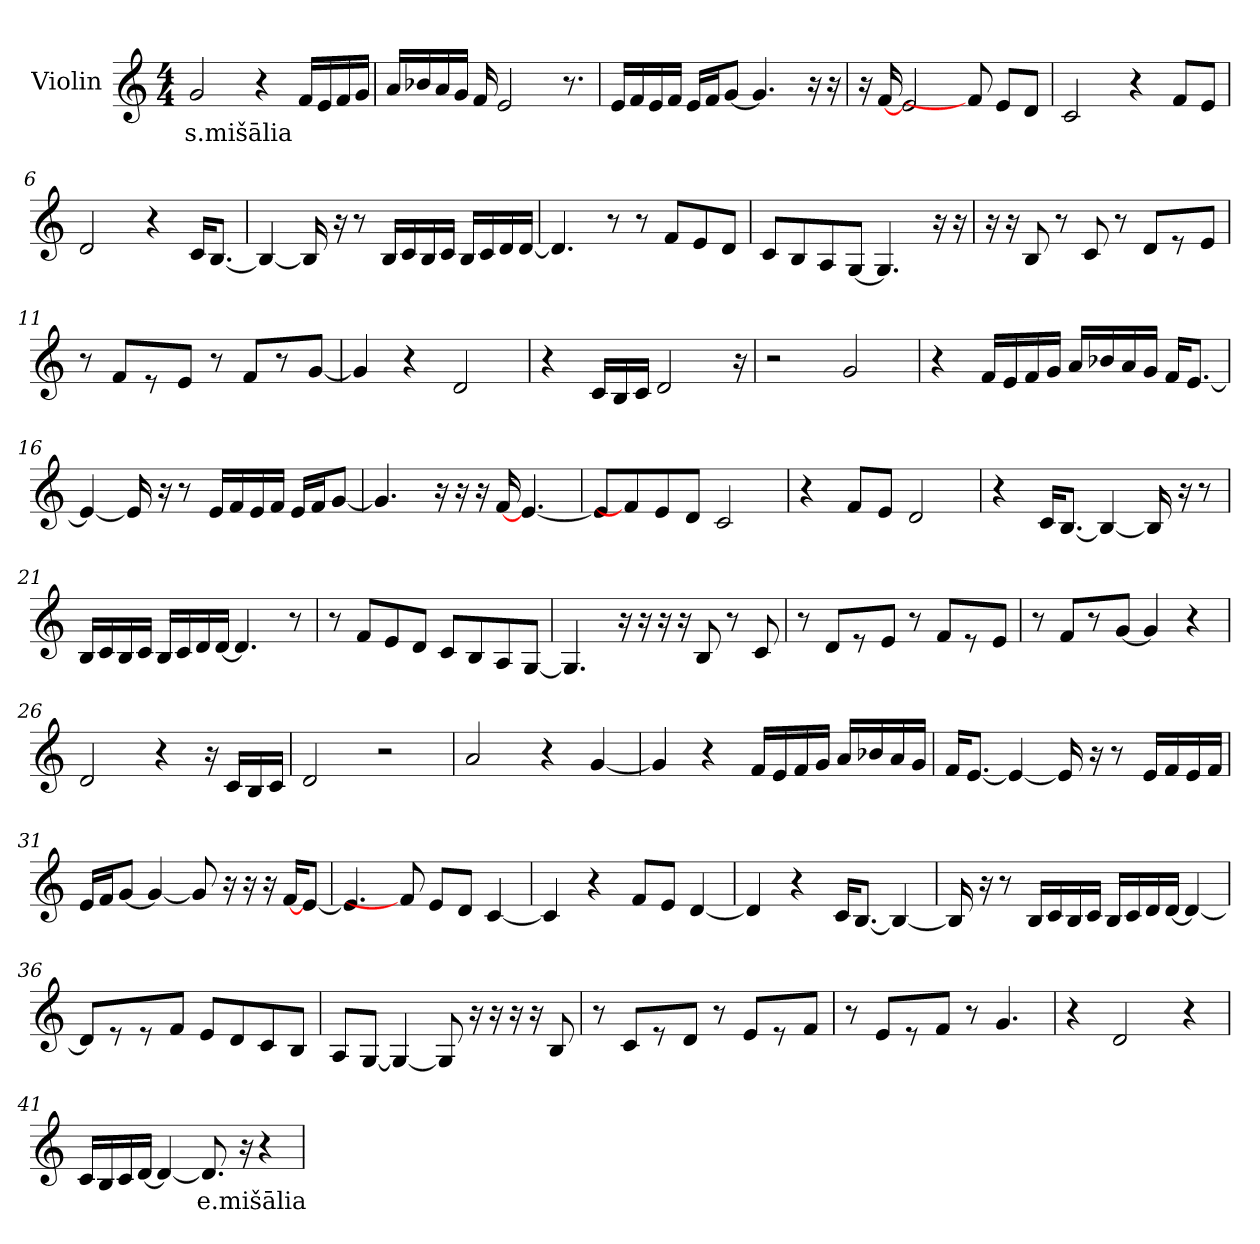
**kern	**text
*part1	*part1
*staff1	*staff1
*I"Violin	*
*clefG2	*
*k[]	*
*M4/4	*
*MM80	*
=1	=1
!	!LO:LY:b
2g/	s.mišālia
4r	.
16f/LL	.
16e/	.
16f/	.
16g/JJ	.
=2	=2
16a/LL	.
16b-X/	.
16a/	.
16g/JJ	.
16f/	.
2e/	.
8.r	.
=3	=3
16e/LL	.
16f/	.
16e/	.
16f/JJ	.
16e/LL	.
16f/J	.
[8g/J	.
4.g/]	.
16r	.
16r	.
=4	=4
16r	.
[16f/	.
2e/	.
8f/]	.
8e/L	.
8d/J	.
!!LO:LB:g=z
=5	=5
2c/	.
4r	.
8f/L	.
8e/J	.
=6	=6
2d/	.
4r	.
16c/KL	.
[8.B/J	.
=7	=7
4B/_	.
16B/]	.
16r	.
8r	.
16B/LL	.
16c/	.
16B/	.
16c/JJ	.
16B/LL	.
16c/	.
16d/	.
[16d/JJ	.
=8	=8
4.d/]	.
8r	.
8r	.
8f/L	.
8e/	.
8d/J	.
!!LO:LB:g=z
=9	=9
8c/L	.
8B/	.
8A/	.
[8G/J	.
4.G/]	.
16r	.
16r	.
=10	=10
16r	.
16r	.
8B/	.
8r	.
8c/	.
8r	.
8d/L	.
8r	.
8e/J	.
=11	=11
8r	.
8f/L	.
8r	.
8e/J	.
8r	.
8f/L	.
8r	.
[8g/J	.
=12	=12
4g/]	.
4r	.
2d/	.
!!LO:LB:g=z
=13	=13
4r	.
16c/LL	.
16B/	.
16c/JJ	.
2d/	.
16r	.
=14	=14
2r	.
2g/	.
=15	=15
4r	.
16f/LL	.
16e/	.
16f/	.
16g/JJ	.
16a/LL	.
16b-X/	.
16a/	.
16g/JJ	.
16f/KL	.
[8.e/J	.
=16	=16
4e/_	.
16e/]	.
16r	.
8r	.
16e/LL	.
16f/	.
16e/	.
16f/JJ	.
16e/LL	.
16f/J	.
[8g/J	.
!!LO:LB:g=z
=17	=17
4.g/]	.
16r	.
16r	.
16r	.
[16f/	.
[4.e/	.
=18	=18
8e/L]	.
8f/]	.
8e/	.
8d/J	.
2c/	.
=19	=19
4r	.
8f/L	.
8e/J	.
2d/	.
=20	=20
4r	.
16c/KL	.
[8.B/J	.
4B/_	.
16B/]	.
16r	.
8r	.
!!LO:LB:g=z
=21	=21
16B/LL	.
16c/	.
16B/	.
16c/JJ	.
16B/LL	.
16c/	.
16d/	.
[16d/JJ	.
4.d/]	.
8r	.
=22	=22
8r	.
8f/L	.
8e/	.
8d/J	.
8c/L	.
8B/	.
8A/	.
[8G/J	.
=23	=23
4.G/]	.
16r	.
16r	.
16r	.
16r	.
8B/	.
8r	.
8c/	.
=24	=24
8r	.
8d/L	.
8r	.
8e/J	.
8r	.
8f/L	.
8r	.
8e/J	.
!!LO:LB:g=z
=25	=25
8r	.
8f/L	.
8r	.
[8g/J	.
4g/]	.
4r	.
=26	=26
2d/	.
4r	.
16r	.
16c/LL	.
16B/	.
16c/JJ	.
=27	=27
2d/	.
2r	.
=28	=28
2a/	.
4r	.
[4g/	.
=29	=29
4g/]	.
4r	.
16f/LL	.
16e/	.
16f/	.
16g/JJ	.
16a/LL	.
16b-X/	.
16a/	.
16g/JJ	.
!!LO:PB:g=z
=30	=30
16f/KL	.
[8.e/J	.
4e/_	.
16e/]	.
16r	.
8r	.
16e/LL	.
16f/	.
16e/	.
16f/JJ	.
=31	=31
16e/LL	.
16f/J	.
[8g/J	.
4g/_	.
8g/]	.
16r	.
16r	.
16r	.
[16f/KL	.
[8e/J	.
=32	=32
4.e/]	.
8f/]	.
8e/L	.
8d/J	.
[4c/	.
=33	=33
4c/]	.
4r	.
8f/L	.
8e/J	.
[4d/	.
!!LO:PB:g=z
=34	=34
4d/]	.
4r	.
16c/KL	.
[8.B/J	.
4B/_	.
=35	=35
16B/]	.
16r	.
8r	.
16B/LL	.
16c/	.
16B/	.
16c/JJ	.
16B/LL	.
16c/	.
16d/	.
[16d/JJ	.
4d/_	.
=36	=36
8d/L]	.
8r	.
8r	.
8f/J	.
8e/L	.
8d/	.
8c/	.
8B/J	.
!!LO:LB:g=z
=37	=37
8A/L	.
[8G/J	.
4G/_	.
8G/]	.
16r	.
16r	.
16r	.
16r	.
8B/	.
=38	=38
8r	.
8c/L	.
8r	.
8d/J	.
8r	.
8e/L	.
8r	.
8f/J	.
=39	=39
8r	.
8e/L	.
8r	.
8f/J	.
8r	.
4.g/	.
=40	=40
4r	.
2d/	.
4r	.
!!LO:LB:g=z
=41	=41
16c/LL	.
16B/	.
16c/	.
[16d/JJ	.
4d/_	.
!	!LO:LY:b
8.d/]	e.mišālia
16r	.
4r	.
=	=
*-	*-
